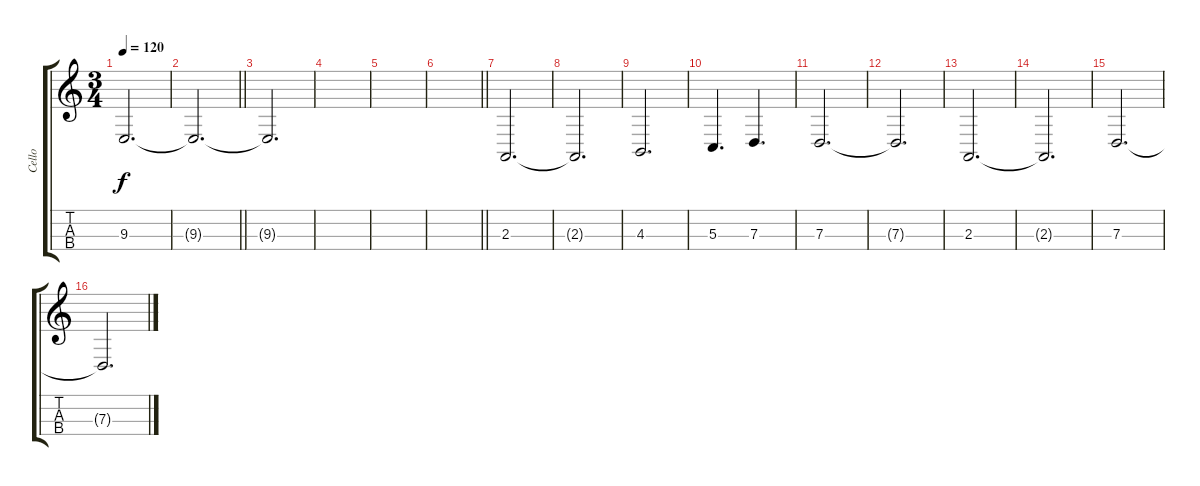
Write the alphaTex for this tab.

\track ("Cello" "Cello") {instrument cello}
\staff {score tabs}
\tuning (A3 D3 G2 C2) {hide}
\ts (3 4)
\tempo 120
\clef g2
\ks c
9.3{t}.2{d dy f} |
\barLineRight lightlight
9.3{t}.2{d} |
9.3{t}.2{d} |
|
|
\barLineRight lightlight
|
2.3.2{d} |
2.3{t}.2{d} |
4.3.2{d} |
5.3.4{d} 7.3.4{d} |
7.3.2{d} |
7.3{t}.2{d} |
2.3.2{d} |
2.3{t}.2{d} |
7.3.2{d} |
7.3{t}.2{d}
